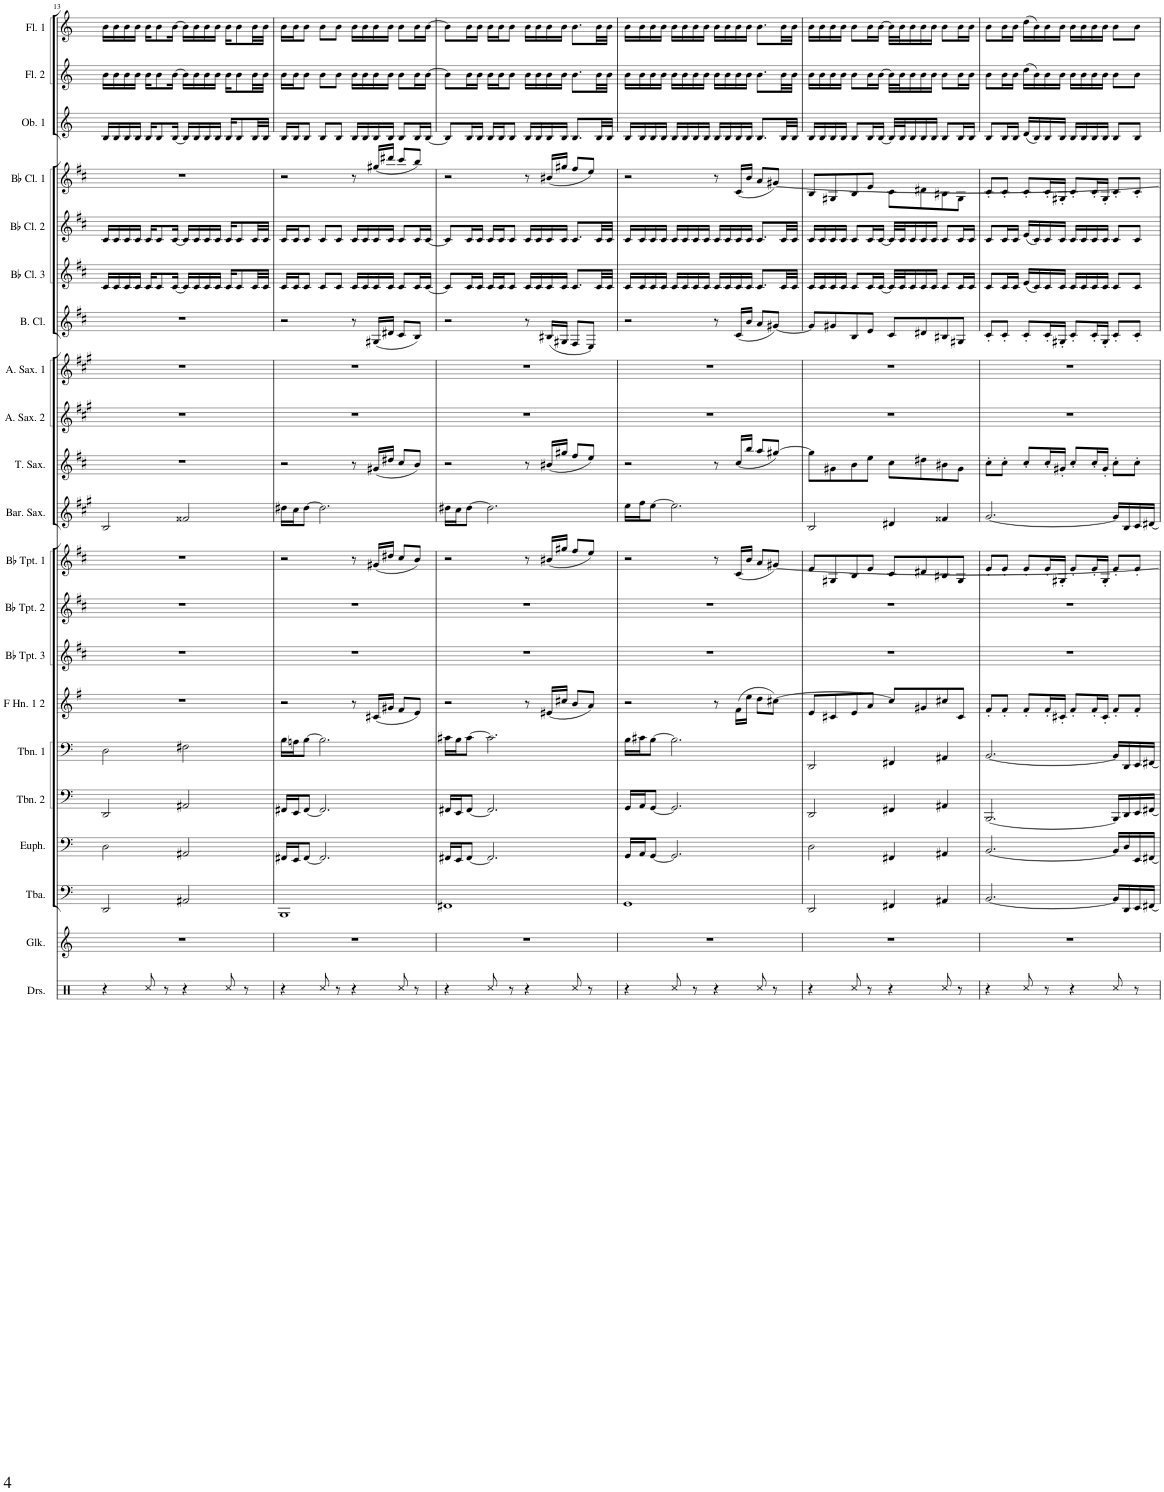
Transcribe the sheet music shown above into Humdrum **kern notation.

**kern	**kern	**kern	**kern	**kern	**kern	**kern	**kern	**kern	**kern	**kern	**kern	**kern	**kern	**kern	**kern	**kern	**kern	**kern	**kern	**kern
*part21	*part20	*part19	*part18	*part17	*part16	*part15	*part14	*part13	*part12	*part11	*part10	*part9	*part8	*part7	*part6	*part5	*part4	*part3	*part2	*part1
*staff21	*staff20	*staff19	*staff18	*staff17	*staff16	*staff15	*staff14	*staff13	*staff12	*staff11	*staff10	*staff9	*staff8	*staff7	*staff6	*staff5	*staff4	*staff3	*staff2	*staff1
*I"Drumset	*I"Glockenspiel	*I"Tuba	*I"Euphonium	*I"Trombone 2	*I"Trombone 1	*I"F Horn 1 &amp; 2	*I"Bb Trumpet 3	*I"Bb Trumpet 2	*I"Bb Trumpet 1	*I"Baritone Saxophone	*I"Tenor Saxophone	*I"Alto Saxophone 2	*I"Alto Saxophone 1	*I"Bass Clarinet	*I"Bb Clarinet 3	*I"Bb Clarinet 2	*I"Bb Clarinet 1	*I"Oboe 1	*I"Flute 2	*I"Flute 1
*I'Drs.	*I'Glk.	*I'Tba.	*I'Euph.	*I'Tbn. 2	*I'Tbn. 1	*I'F Hn. 1 2	*I'Bb Tpt. 3	*I'Bb Tpt. 2	*I'Bb Tpt. 1	*I'Bar. Sax.	*I'T. Sax.	*I'A. Sax. 2	*I'A. Sax. 1	*I'B. Cl.	*I'Bb Cl. 3	*I'Bb Cl. 2	*I'Bb Cl. 1	*I'Ob. 1	*I'Fl. 2	*I'Fl. 1
!!LO:PB:g=z
*clefX	*clefG2	*clefF4	*clefF4	*clefF4	*clefF4	*clefG2	*clefG2	*clefG2	*clefG2	*clefG2	*clefG2	*clefG2	*clefG2	*clefG2	*clefG2	*clefG2	*clefG2	*clefG2	*clefG2	*clefG2
*	*Trd-14c-24	*	*	*	*	*Trd4c7	*Trd1c2	*Trd1c2	*Trd1c2	*Trd12c21	*Trd8c14	*Trd5c9	*Trd5c9	*Trd8c14	*Trd1c2	*Trd1c2	*Trd1c2	*	*	*
*k[]	*k[]	*k[]	*k[]	*k[]	*k[]	*k[f#]	*k[f#c#]	*k[f#c#]	*k[f#c#]	*k[f#c#g#]	*k[f#c#]	*k[f#c#g#]	*k[f#c#g#]	*k[f#c#]	*k[f#c#]	*k[f#c#]	*k[f#c#]	*k[]	*k[]	*k[]
*M4/4	*M4/4	*M4/4	*M4/4	*M4/4	*M4/4	*M4/4	*M4/4	*M4/4	*M4/4	*M4/4	*M4/4	*M4/4	*M4/4	*M4/4	*M4/4	*M4/4	*M4/4	*M4/4	*M4/4	*M4/4
=13	=13	=13	=13	=13	=13	=13	=13	=13	=13	=13	=13	=13	=13	=13	=13	=13	=13	=13	=13	=13
4r	1r	2DD/	2D\	2DD/	2D\	1r	1r	1r	1r	2B/	1r	1r	1r	1r	16c#/LL	16c#/LL	1r	16B/LL	16b\LL	16b\LL
.	.	.	.	.	.	.	.	.	.	.	.	.	.	.	16c#/	16c#/	.	16B/	16b\	16b\
.	.	.	.	.	.	.	.	.	.	.	.	.	.	.	16c#/	16c#/	.	16B/	16b\	16b\
.	.	.	.	.	.	.	.	.	.	.	.	.	.	.	16c#/JJ	16c#/JJ	.	16B/JJ	16b\JJ	16b\JJ
8Rcc/	.	.	.	.	.	.	.	.	.	.	.	.	.	.	16c#/KL	16c#/KL	.	16B/KL	16b\KL	16b\KL
.	.	.	.	.	.	.	.	.	.	.	.	.	.	.	8c#/	8c#/	.	8B/	8b\	8b\
8r	.	.	.	.	.	.	.	.	.	.	.	.	.	.	.	.	.	.	.	.
.	.	.	.	.	.	.	.	.	.	.	.	.	.	.	[16c#/Jk	[16c#/Jk	.	[16B/Jk	[16b\Jk	[16b\Jk
4r	.	2AA#X/	2AA#X/	2AA#X/	2F#X\	.	.	.	.	2f##X/	.	.	.	.	16c#/LL]	16c#/LL]	.	16B/LL]	16b\LL]	16b\LL]
.	.	.	.	.	.	.	.	.	.	.	.	.	.	.	16c#/	16c#/	.	16B/	16b\	16b\
.	.	.	.	.	.	.	.	.	.	.	.	.	.	.	16c#/	16c#/	.	16B/	16b\	16b\
.	.	.	.	.	.	.	.	.	.	.	.	.	.	.	16c#/JJ	16c#/JJ	.	16B/JJ	16b\JJ	16b\JJ
8Rcc/	.	.	.	.	.	.	.	.	.	.	.	.	.	.	16c#/KL	16c#/KL	.	16B/KL	16b\KL	16b\KL
.	.	.	.	.	.	.	.	.	.	.	.	.	.	.	8c#/	8c#/	.	8B/	8b\	8b\
8r	.	.	.	.	.	.	.	.	.	.	.	.	.	.	.	.	.	.	.	.
.	.	.	.	.	.	.	.	.	.	.	.	.	.	.	32c#/LL	32c#/LL	.	32B/LL	32b\LL	32b\LL
.	.	.	.	.	.	.	.	.	.	.	.	.	.	.	32c#/JJJ	32c#/JJJ	.	32B/JJJ	32b\JJJ	32b\JJJ
=14	=14	=14	=14	=14	=14	=14	=14	=14	=14	=14	=14	=14	=14	=14	=14	=14	=14	=14	=14	=14
4r	1r	1BBB	16FF#X/LL	16FF#X/LL	16B\LL	2r	1r	1r	2r	16dd#X\LL	2r	1r	1r	2r	16c#/LL	16c#/LL	2r	16B/LL	16b\LL	16b\LL
.	.	.	16EE/J	16EE/J	16An\J	.	.	.	.	16cc#\J	.	.	.	.	16c#/J	16c#/J	.	16B/J	16b\J	16b\J
.	.	.	[8FF#/J	[8FF#/J	[8B\J	.	.	.	.	[8dd#\J	.	.	.	.	8c#/J	8c#/J	.	8B/J	8b\J	8b\J
8Rcc/	.	.	2.FF#/]	2.FF#/]	2.B\]	.	.	.	.	2.dd#\]	.	.	.	.	8c#/L	8c#/L	.	8B/L	8b\L	8b\L
8r	.	.	.	.	.	.	.	.	.	.	.	.	.	.	8c#/J	8c#/J	.	8B/J	8b\J	8b\J
4r	.	.	.	.	.	8r	.	.	8r	.	8r	.	.	8r	16c#/LL	16c#/LL	8r	16B/LL	16b\LL	16b\LL
.	.	.	.	.	.	.	.	.	.	.	.	.	.	.	16c#/	16c#/	.	16B/	16b\	16b\
.	.	.	.	.	.	(16c#X/LL	.	.	(16g#X/LL	.	(16g#X/LL	.	.	(16G#X/LL	16c#/	16c#/	(16gg#X/LL	16B/	16b\	16b\
.	.	.	.	.	.	16g#X/JJ	.	.	16dd#X/JJ	.	16dd#X/JJ	.	.	16d#X/JJ	16c#/JJ	16c#/JJ	16ddd#X/JJ	16B/JJ	16b\JJ	16b\JJ
8Rcc/	.	.	.	.	.	8f#/L	.	.	8cc#/L	.	8cc#/L	.	.	8c#/L	8c#/L	8c#/L	8ccc#/L	8B/L	8b\L	8b\L
8r	.	.	.	.	.	8e/J)	.	.	8b/J)	.	8b/J)	.	.	8B/J)	16c#/L	16c#/L	8bb/J)	16B/L	16b\L	16b\L
.	.	.	.	.	.	.	.	.	.	.	.	.	.	.	[16c#/JJ	[16c#/JJ	.	[16B/JJ	[16b\JJ	[16b\JJ
=15	=15	=15	=15	=15	=15	=15	=15	=15	=15	=15	=15	=15	=15	=15	=15	=15	=15	=15	=15	=15
4r	1r	1FF#X	16FF#X/LL	16FF#X/LL	16c#X\LL	2r	1r	1r	2r	16dd#X\LL	2r	1r	1r	2r	8c#/L]	8c#/L]	2r	8B/L]	8b\L]	8b\L]
.	.	.	16EE/J	16EE/J	16B\J	.	.	.	.	16cc#\J	.	.	.	.	.	.	.	.	.	.
.	.	.	[8FF#/J	[8FF#/J	[8c#\J	.	.	.	.	[8dd#\J	.	.	.	.	16c#/L	16c#/L	.	16B/L	16b\L	16b\L
.	.	.	.	.	.	.	.	.	.	.	.	.	.	.	16c#/JJ	16c#/JJ	.	16B/JJ	16b\JJ	16b\JJ
8Rcc/	.	.	2.FF#/]	2.FF#/]	2.c#\]	.	.	.	.	2.dd#\]	.	.	.	.	16c#/LL	16c#/LL	.	16B/LL	16b\LL	16b\LL
.	.	.	.	.	.	.	.	.	.	.	.	.	.	.	16c#/J	16c#/J	.	16B/J	16b\J	16b\J
8r	.	.	.	.	.	.	.	.	.	.	.	.	.	.	8c#/J	8c#/J	.	8B/J	8b\J	8b\J
4r	.	.	.	.	.	8r	.	.	8r	.	8r	.	.	8r	16c#/LL	16c#/LL	8r	16B/LL	16b\LL	16b\LL
.	.	.	.	.	.	.	.	.	.	.	.	.	.	.	16c#/	16c#/	.	16B/	16b\	16b\
.	.	.	.	.	.	(16e#X/LL	.	.	(16b#X/LL	.	(16b#X/LL	.	.	(16B#X/LL	16c#/	16c#/	(16b#X/LL	16B/	16b\	16b\
.	.	.	.	.	.	16cc#X/JJ	.	.	16gg#X/JJ	.	16gg#X/JJ	.	.	16G#X/JJ	16c#/JJ	16c#/JJ	16gg#X/JJ	16B/JJ	16b\JJ	16b\JJ
8Rcc/	.	.	.	.	.	8b/L	.	.	8ff#/L	.	8ff#/L	.	.	8F#/L	8.c#/L	8.c#/L	8ff#/L	8.B/L	8.b\L	8.b\L
8r	.	.	.	.	.	8a/J)	.	.	8ee/J)	.	8ee/J)	.	.	8E/J)	.	.	8ee/J)	.	.	.
.	.	.	.	.	.	.	.	.	.	.	.	.	.	.	32c#/LL	32c#/LL	.	32B/LL	32b\LL	32b\LL
.	.	.	.	.	.	.	.	.	.	.	.	.	.	.	32c#/JJJ	32c#/JJJ	.	32B/JJJ	32b\JJJ	32b\JJJ
=16	=16	=16	=16	=16	=16	=16	=16	=16	=16	=16	=16	=16	=16	=16	=16	=16	=16	=16	=16	=16
4r	1r	1GG	16GG/LL	16GG/LL	16B\LL	2r	1r	1r	2r	16ee\LL	2r	1r	1r	2r	16c#/LL	16c#/LL	2r	16B/LL	16b\LL	16b\LL
.	.	.	16AA/J	16AA/J	16c#X\J	.	.	.	.	16ff#\J	.	.	.	.	16c#/	16c#/	.	16B/	16b\	16b\
.	.	.	[8GG/J	[8GG/J	[8B\J	.	.	.	.	[8ee\J	.	.	.	.	16c#/	16c#/	.	16B/	16b\	16b\
.	.	.	.	.	.	.	.	.	.	.	.	.	.	.	16c#/JJ	16c#/JJ	.	16B/JJ	16b\JJ	16b\JJ
8Rcc/	.	.	2.GG/]	2.GG/]	2.B\]	.	.	.	.	2.ee\]	.	.	.	.	16c#/LL	16c#/LL	.	16B/LL	16b\LL	16b\LL
.	.	.	.	.	.	.	.	.	.	.	.	.	.	.	16c#/	16c#/	.	16B/	16b\	16b\
8r	.	.	.	.	.	.	.	.	.	.	.	.	.	.	16c#/	16c#/	.	16B/	16b\	16b\
.	.	.	.	.	.	.	.	.	.	.	.	.	.	.	16c#/JJ	16c#/JJ	.	16B/JJ	16b\JJ	16b\JJ
4r	.	.	.	.	.	8r	.	.	8r	.	8r	.	.	8r	16c#/LL	16c#/LL	8r	16B/LL	16b\LL	16b\LL
.	.	.	.	.	.	.	.	.	.	.	.	.	.	.	16c#/	16c#/	.	16B/	16b\	16b\
.	.	.	.	.	.	(16f#\LL	.	.	(16c#/LL	.	(16cc#/LL	.	.	(16c#/LL	16c#/	16c#/	(16c#/LL	16B/	16b\	16b\
.	.	.	.	.	.	16ee\JJ	.	.	16b/JJ	.	16bb/JJ	.	.	16b/JJ	16c#/JJ	16c#/JJ	16b/JJ	16B/JJ	16b\JJ	16b\JJ
8Rcc/	.	.	.	.	.	8dd\L	.	.	8a/L	.	8aa/L	.	.	8a/L	8.c#/L	8.c#/L	8a/L	8.B/L	8.b\L	8.b\L
8r	.	.	.	.	.	[8cc#X\J)	.	.	[8g#X/J)	.	[8gg#X/J)	.	.	[8g#X/J)	.	.	[8g#X/J)	.	.	.
.	.	.	.	.	.	.	.	.	.	.	.	.	.	.	32c#/LL	32c#/LL	.	32B/LL	32b\LL	32b\LL
.	.	.	.	.	.	.	.	.	.	.	.	.	.	.	32c#/JJJ	32c#/JJJ	.	32B/JJJ	32b\JJJ	32b\JJJ
=17	=17	=17	=17	=17	=17	=17	=17	=17	=17	=17	=17	=17	=17	=17	=17	=17	=17	=17	=17	=17
4r	1r	2DD/	2D\	2DD/	2DD/	8e/L	1r	1r	8e/L	2B/	8gg#\L]	1r	1r	8g#/L]	16c#/LL	16c#/LL	8B/L	16B/LL	16b\LL	16b\LL
.	.	.	.	.	.	.	.	.	.	.	.	.	.	.	16c#/	16c#/	.	16B/	16b\	16b\
.	.	.	.	.	.	8c#X/	.	.	8G#X/	.	8g#X\	.	.	8g#X/	16c#/	16c#/	8G#X/	16B/	16b\	16b\
.	.	.	.	.	.	.	.	.	.	.	.	.	.	.	16c#/JJ	16c#/JJ	.	16B/JJ	16b\JJ	16b\JJ
8Rcc/	.	.	.	.	.	8e/	.	.	8B/	.	8b\	.	.	8B/	8c#/L	8c#/L	8B/	8B/L	8b\L	8b\L
8r	.	.	.	.	.	8a/J	.	.	8e/J	.	8ee\J	.	.	8e/J	16c#/L	16c#/L	8e/J	16B/L	16b\L	16b\L
.	.	.	.	.	.	.	.	.	.	.	.	.	.	.	[16c#/JJ	[16c#/JJ	.	[16B/JJ	[16b\JJ	[16b\JJ
4r	.	4FF#X/	4FF#X/	4FF#X/	4FF#X/	8cc#/L]	.	.	8c#/L	4d#X/	8cc#\L	.	.	8c#/L	32c#/LLL]	32c#/LLL]	8c#\L	32B/LLL]	32b\LLL]	32b\LLL]
.	.	.	.	.	.	.	.	.	.	.	.	.	.	.	32c#/J	32c#/J	.	32B/J	32b\J	32b\J
.	.	.	.	.	.	.	.	.	.	.	.	.	.	.	16c#/	16c#/	.	16B/	16b\	16b\
.	.	.	.	.	.	8g#X/	.	.	8d#X/	.	8dd#X\	.	.	8d#X/	16c#/	16c#/	8d#X\	16B/	16b\	16b\
.	.	.	.	.	.	.	.	.	.	.	.	.	.	.	16c#/JJ	16c#/JJ	.	16B/JJ	16b\JJ	16b\JJ
8Rcc/	.	4AA#X/	4AA#X/	4AA#X/	4AA#X/	8cc#X/	.	.	8B#X/	4f##X/	8b#X\	.	.	8B#X/	8c#/L	8c#/L	8B#X\	8B/L	8b\L	8b\L
8r	.	.	.	.	.	8c#/J	.	.	8G#/J	.	8g#\J	.	.	8G#X/J	16c#/L	16c#/L	8G#\J	16B/L	16b\L	16b\L
.	.	.	.	.	.	.	.	.	.	.	.	.	.	.	16c#/JJ	16c#/JJ	.	16B/JJ	16b\JJ	16b\JJ
=18	=18	=18	=18	=18	=18	=18	=18	=18	=18	=18	=18	=18	=18	=18	=18	=18	=18	=18	=18	=18
4r	1r	[2.BB/	[2.BB/	[2.BBB/	[2.BB/	8f#'/L	1r	1r	8e'/L	[2.g#/	8cc#'\L	1r	1r	8c#'/L	8c#/L	8c#/L	8c#'/L	8B/L	8b\L	8b\L
.	.	.	.	.	.	8f#'/J	.	.	8e'/J	.	8cc#'\J	.	.	8c#'/J	16c#/L	16c#/L	8c#'/J	16B/L	16b\L	16b\L
.	.	.	.	.	.	.	.	.	.	.	.	.	.	.	16c#/JJ	16c#/JJ	.	16B/JJ	16b\JJ	16b\JJ
8Rcc/	.	.	.	.	.	8f#'/L	.	.	8e'/L	.	8cc#'/L	.	.	8c#'/L	(16e/LL	(16e/LL	8c#'/L	(16d/LL	(16dd\LL	(16dd\LL
.	.	.	.	.	.	.	.	.	.	.	.	.	.	.	16c#/)	16c#/)	.	16B/)	16b\)	16b\)
8r	.	.	.	.	.	16f#'/L	.	.	16e'/L	.	16cc#'/L	.	.	16c#'/L	16c#/	16c#/	16c#'/L	16B/	16b\	16b\
.	.	.	.	.	.	16c#X'/JJ	.	.	16G#X'/JJ	.	16g#X'/JJ	.	.	16G#X'/JJ	16c#/JJ	16c#/JJ	16G#X'/JJ	16B/JJ	16b\JJ	16b\JJ
4r	.	.	.	.	.	8f#'/L	.	.	8e'/L	.	8cc#'/L	.	.	8c#'/L	16c#/LL	16c#/LL	8c#'/L	16B/LL	16b\LL	16b\LL
.	.	.	.	.	.	.	.	.	.	.	.	.	.	.	16c#/	16c#/	.	16B/	16b\	16b\
.	.	.	.	.	.	16f#'/L	.	.	16e'/L	.	16cc#'/L	.	.	16c#'/L	16c#/	16c#/	16c#'/L	16B/	16b\	16b\
.	.	.	.	.	.	16c#'/JJ	.	.	16G#'/JJ	.	16g#'/JJ	.	.	16G#'/JJ	16c#/JJ	16c#/JJ	16G#'/JJ	16B/JJ	16b\JJ	16b\JJ
8Rcc/	.	16BB/LL]	16BB/LL]	16BBB/LL]	16BB/LL]	8f#'/L	.	.	8e'/L	16g#/LL]	8cc#'\L	.	.	8c#'/L	8c#/L	8c#/L	8c#'/L	8B/L	8b\L	8b\L
.	.	16DD/	16D/	16DD/	16DD/	.	.	.	.	16B/	.	.	.	.	.	.	.	.	.	.
8r	.	16EE/	16EE/	16EE/	16EE/	8f#'/J	.	.	8e'/J	16c#/	8cc#'\J	.	.	8c#'/J	8c#/J	8c#/J	8c#'/J	8B/J	8b\J	8b\J
.	.	[16FF#X/JJ	[16FF#X/JJ	[16FF#X/JJ	[16FF#X/JJ	.	.	.	.	[16d#X/JJ	.	.	.	.	.	.	.	.	.	.
=	=	=	=	=	=	=	=	=	=	=	=	=	=	=	=	=	=	=	=	=
*-	*-	*-	*-	*-	*-	*-	*-	*-	*-	*-	*-	*-	*-	*-	*-	*-	*-	*-	*-	*-
